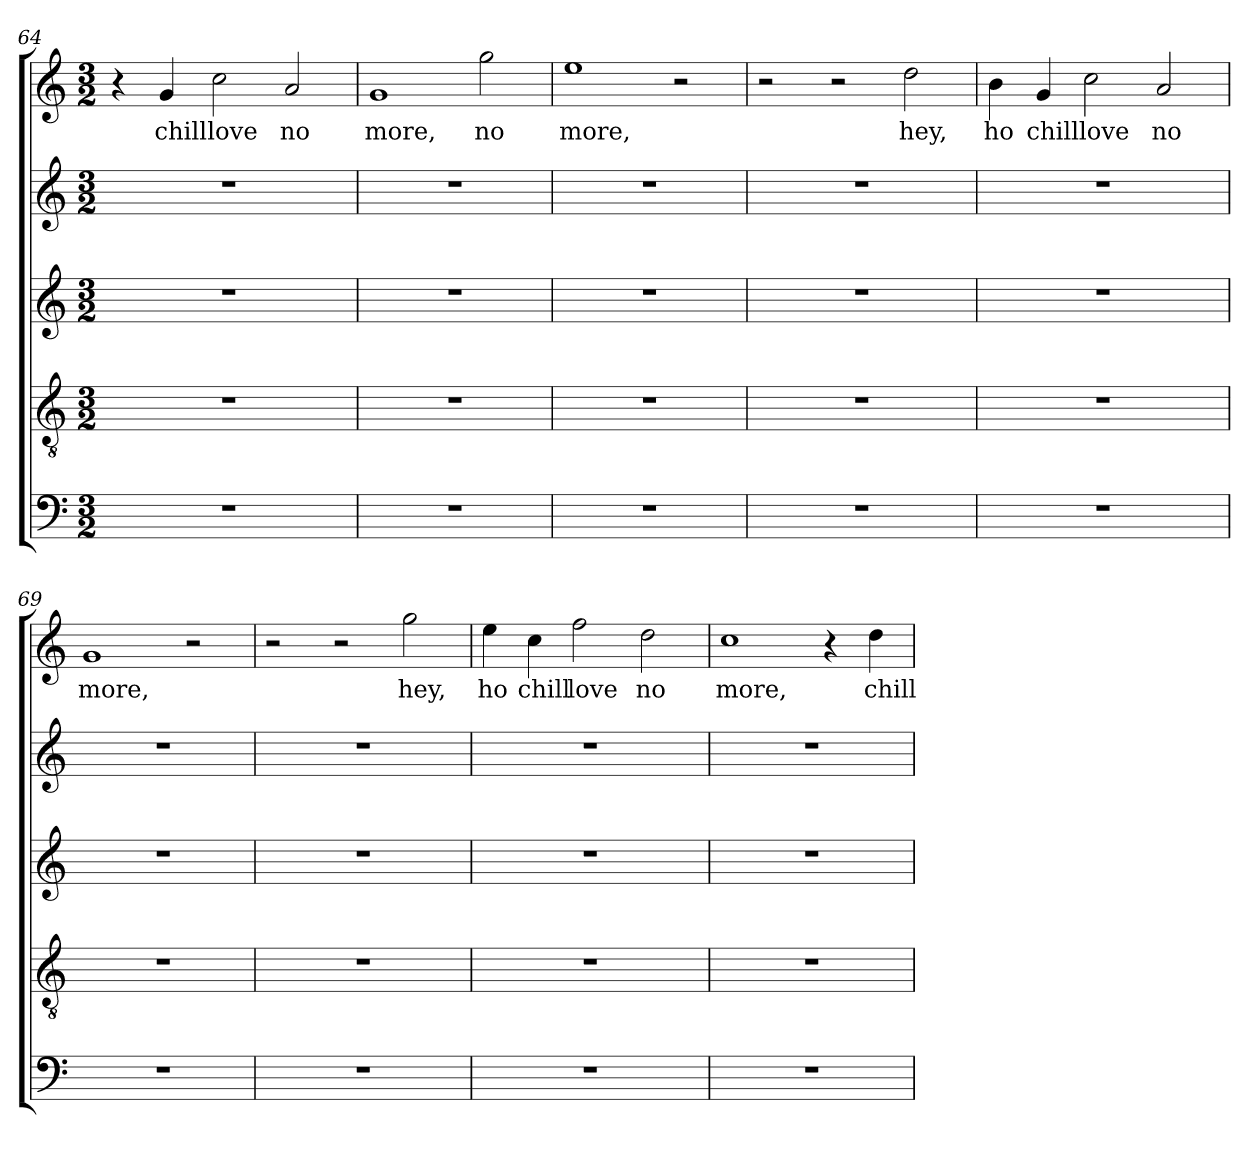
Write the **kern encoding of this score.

**kern	**kern	**kern	**kern	**kern	**text
*part5	*part4	*part3	*part2	*part1	*part1
*staff5	*staff4	*staff3	*staff2	*staff1	*staff1
*clefF4	*clefGv2	*clefG2	*clefG2	*clefG2	*
*k[]	*k[]	*k[]	*k[]	*k[]	*
*C:	*C:	*C:	*C:	*C:	*
*M3/2	*M3/2	*M3/2	*M3/2	*M3/2	*
=64	=64	=64	=64	=64	=64
1.r	1.r	1.r	1.r	4r	.
!	!	!	!	!	!LO:LY:b
.	.	.	.	4g/	chill
!	!	!	!	!	!LO:LY:b
.	.	.	.	2cc\	love
!	!	!	!	!	!LO:LY:b
.	.	.	.	2a/	no
=65	=65	=65	=65	=65	=65
!	!	!	!	!	!LO:LY:b
1.r	1.r	1.r	1.r	1g	more,
!	!	!	!	!	!LO:LY:b
.	.	.	.	2gg\	no
=66	=66	=66	=66	=66	=66
!	!	!	!	!	!LO:LY:b
1.r	1.r	1.r	1.r	1ee	more,
.	.	.	.	2r	.
!!LO:LB:g=z
=67	=67	=67	=67	=67	=67
1.r	1.r	1.r	1.r	2r	.
.	.	.	.	2r	.
!	!	!	!	!	!LO:LY:b
.	.	.	.	2dd\	hey,
=68	=68	=68	=68	=68	=68
!	!	!	!	!	!LO:LY:b
1.r	1.r	1.r	1.r	4b\	ho
!	!	!	!	!	!LO:LY:b
.	.	.	.	4g/	chill
!	!	!	!	!	!LO:LY:b
.	.	.	.	2cc\	love
!	!	!	!	!	!LO:LY:b
.	.	.	.	2a/	no
=69	=69	=69	=69	=69	=69
!	!	!	!	!	!LO:LY:b
1.r	1.r	1.r	1.r	1g	more,
.	.	.	.	2r	.
=70	=70	=70	=70	=70	=70
1.r	1.r	1.r	1.r	2r	.
.	.	.	.	2r	.
!	!	!	!	!	!LO:LY:b
.	.	.	.	2gg\	hey,
=71	=71	=71	=71	=71	=71
!	!	!	!	!	!LO:LY:b
1.r	1.r	1.r	1.r	4ee\	ho
!	!	!	!	!	!LO:LY:b
.	.	.	.	4cc\	chill
!	!	!	!	!	!LO:LY:b
.	.	.	.	2ff\	love
!	!	!	!	!	!LO:LY:b
.	.	.	.	2dd\	no
=72	=72	=72	=72	=72	=72
!	!	!	!	!	!LO:LY:b
1.r	1.r	1.r	1.r	1cc	more,
.	.	.	.	4r	.
!	!	!	!	!	!LO:LY:b
.	.	.	.	4dd\	chill
=	=	=	=	=	=
*-	*-	*-	*-	*-	*-
